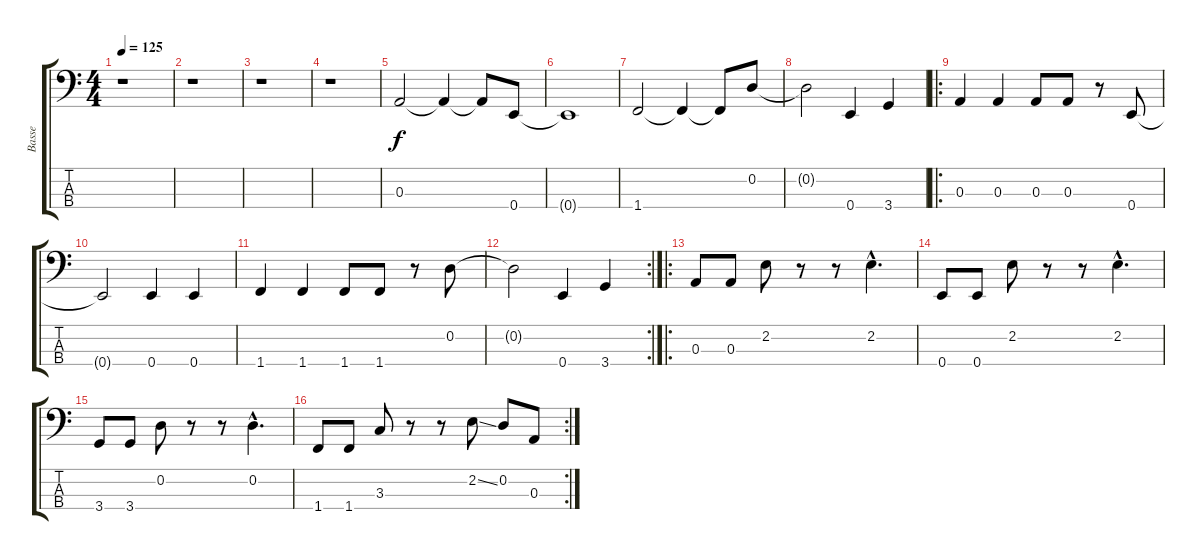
\track ("Basse" "Basse") {instrument slapbass1}
\staff {score tabs}
\tuning (G2 D2 A1 E1) {hide}
\ts (4 4)
\tempo 125
\clef f4
\ks c
r.1{dy f instrument slapbass1} |
r.1 |
r.1 |
r.1 |
0.3.2 0.3{t}.4 0.3{t}.8 0.4.8 |
0.4{t}.1 |
1.4.2 1.4{t}.4 1.4{t}.8 0.2.8 |
0.2{t}.2 0.4.4 3.4.4 |
\ro
0.3.4 0.3.4 0.3.8 0.3.8 r.8 0.4.8 |
0.4{t}.2 0.4.4 0.4.4 |
1.4.4 1.4.4 1.4.8 1.4.8 r.8 0.2.8 |
\rc 2
0.2{t}.2 0.4.4 3.4.4 |
\ro
0.3.8 0.3.8 2.2.8 r.8 r.8 2.2{hac}.4{d} |
0.4.8 0.4.8 2.2.8 r.8 r.8 2.2{hac}.4{d} |
3.4.8 3.4.8 0.2.8 r.8 r.8 0.2{hac}.4{d} |
\rc 2
1.4.8 1.4.8 3.3.8 r.8 r.8 2.2{ss}.8 0.2.8 0.3.8
